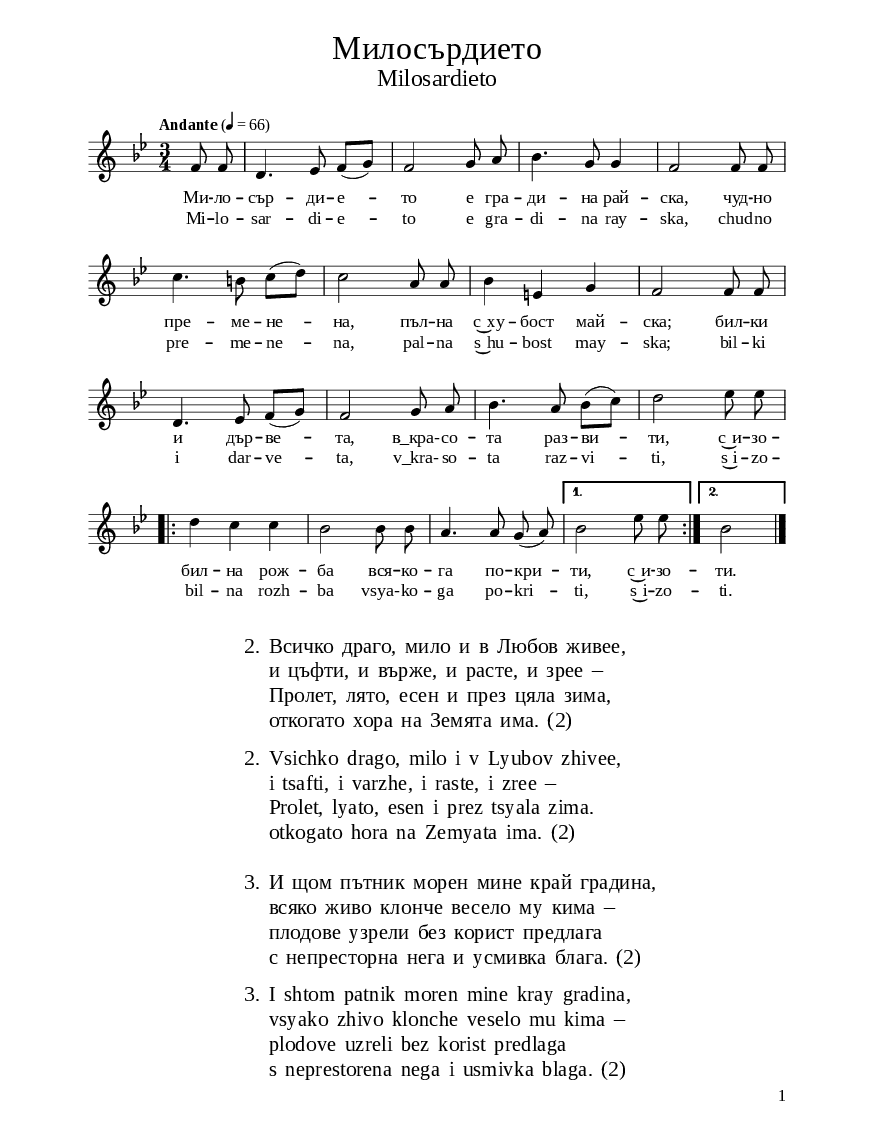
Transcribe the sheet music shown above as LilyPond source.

\version "2.24.1"

% include paper part and global functions
\include "include/globals.ily"

\bookpart {
   \label #'ref038
  \tocItem \markup "Милосърдието – Milosardieto"
  \include "include/bookpart-paper.ily"
  \score {
    \include "include/score-layout.ily"

    \new Voice \absolute {
      \clef treble
      \key bes \major
      \time 3/4
      \tempoFunc "Andante" 4 "66"
      \autoBeamOff
      \partial 4
      \autoBeamOff
      f'8 f'8 | d'4. es'8 f' ([ g' ]) |  f'2 g'8 a' |  bes'4. g'8 g'4 |  f'2 f'8 f' \break |
      c''4. b'8 c'' ([ d'' ]) |c''2 a'8 a' | bes'4 e' g' | f'2 f'8 f' \break |
      d'4. es'8 f' ([ g' ]) | f'2 g'8 a' | bes'4. a'8 bes' ([ c'' ]) | d''2 es''8 es'' \break
      \repeat volta 2 {d''4 c'' c'' bes'2 bes'8 bes' | a'4. a'8 g' ( a' ) |}
      \alternative { { bes'2 es''8 es'' } {  bes'2 \bar "|." \break } }
    }


    \addlyrics {
      Ми -- ло -- сър -- ди -- е -- то е гра -- ди -- на рай --
      ска, чуд -- но пре -- ме -- не -- на, пъл -- на
      с~ху -- бост май -- ска; бил -- ки и дър -- ве --
      та, "в_кра-" -- со -- та раз -- ви -- ти, с~и -- зо
      -- бил -- на рож -- ба вся -- ко -- га по -- кри
      -- ти, с~и -- зо -- ти.
    }

    \addlyrics {
      Mi -- lo -- sar -- di -- e -- to e gra -- di -- na ray --
      ska, chud -- no pre -- me -- ne -- na, pal -- na
      s~hu -- bost may -- ska; bil -- ki i dar -- ve --
      ta, "v_kra-" -- so -- ta raz -- vi -- ti, s~i -- zo
      -- bil -- na rozh -- ba "vsya-" -- ko -- ga po -- kri
      -- ti, s~i -- zo -- ti.
    }

    \header {
      title = \titleFunc "Милосърдието" "Milosardieto"
    }

    \midi{}

  } % score



  \markup \fontsize #bgCoupletFontSize {
    \hspace #15
    \override #`(baseline-skip . ,bgCoupletBaselineSkip)
    \column {
      \line {2. Всичко драго, мило и в Любов живее,}

      \line {"   "и цъфти, и върже, и расте, и зрее  –}

      \line {"   "Пролет, лято, есен и през цяла зима,}

      \line {"   "откогато хора на Земята има. (2)}
      \vspace #0.4

      \line {2. Vsichko drago, milo i v Lyubov zhivee,}

      \line {"   "i tsafti, i varzhe, i raste, i zree –}

      \line {"   "Prolet, lyato, esen i prez tsyala zima.}

      \line {"   "otkogato hora na Zemyata ima. (2)}
      \line { " " }

      \line {3. И щом пътник морен мине край градина,}

      \line {"   "всяко живо клонче весело му кима –}

      \line {"   "плодове узрели без корист предлага}

      \line {"   "с непресторна нега и усмивка блага. (2)}
      \vspace #0.4
      \line {3. I shtom patnik moren mine kray gradina,}

      \line {"   "vsyako zhivo klonche veselo mu kima –}

      \line {"   "plodove uzreli bez korist predlaga}

       \line {"   " s neprestorena nega i usmivka blaga. (2)}


    }


  } % markup

  \pageBreak

  \markup \fontsize #bgCoupletFontSize {
    \hspace #15
    \override #`(baseline-skip . ,bgCoupletBaselineSkip)
    \column {

      \line {4. Бедни и богати, здрави или болни, }

      \line {"   "и по всяко време тука са доволни, }

      \line {"   "че сменяват в Радост грижите, хомота, }

      \line {"   " и с утеха виждат смисъл във живота. (2) }
      \vspace #0.4
      \line {4. Bedni i bogati, zdravi ili bolni,}

      \line {"   "i po vsyako vreme tuka sa dovolni,}

      \line {"   "che smenyavat v Radost grizhite, homota,}

      \line {"   "i s uteha vizhdat smisal vav zhivota. (2)}
      \line { " " }

      \line {5. Затуй, който дири истинска победа,}

      \line {"   "рай такъв прекрасен нека си отгледа;}

      \line {"   "няма да се свърши щастие за него,}

      \line {"   "ще го благославят и Земя, и Небо. (2)}
      \vspace #0.4
      \line {5. Zatuy, koyto diri istinska pobeda,}

      \line {"   "ray takav prekrasen neka si otgleda;}

      \line {"   "nyama da se svarshi shtastie za nego,}

      \line {"   "shte go blagoslavyat i Zemya, i Nebo. (2)}
    }


  } % markup


  \markup \empty-two

  % include foreign translation(s) of the song
  \version "2.20.0"

\markup \fill-line { \fontsize #6 "Die Barmherzigkeit" }
\markup \null
\markup \null
\markup \fontsize #+2.5 {
  \hspace #6
  \override #'(baseline-skip . 2)
  \column {
    \line { "   " }
    \line { 1. Die Barmherzigkeit ist ein Paradiesgarten, }

    \line { "   " wunderschön geschmückt, erfüllt von der Maischönheit;  }

    \line { "   " Kräuter und Bäume, entwickelt in Schönheit, }

    \line { "   " immerdar reichlich bedeckt mit Früchten. (2)  }
    \line { "   " }

    \line { 2. Alles Wertvolle und Liebe lebt in Liebe,  }

    \line { "   " blüht, bildet Frucht, gedeiht und reift. }

    \line { "   " Frühling, Sommer, Herbst und Winter,  }

    \line { "   " seitdem es Menschen auf der Erde gibt. (2)}
    \line { "   " }

    \line { 3. Und wenn ein müder Reisender am Garten vorbeikommt, }

    \line { "   " begrüßt ihn freundlich jedes kleine, lebendige Ästchen  }

    \line { "   " und bietet ihm uneigennützig die reifen Früchte }

    \line { "   " mit einer aufrichtigen Wonne und mit einem gütigen Lächeln an. (2)}
    \line { "   " }

    \line { 4. Arme und Reiche, Gesunde oder Kranke }

    \line { "   " sind in jeder Zeit hier zufrieden,  }

    \line { "   " dass sie die Sorgen und das Joch in Freude verwandeln,  }

    \line { "   " mit Trost den Sinn des Lebens sehen. (2)}
    \line { "   " }

    \line { 5. Deshalb sollte jener, der nach dem wahren Sieg sucht, }

    \line { "   " solch ein wunderbares Paradies großziehen.  }

    \line { "   " Das Glück wird für ihn nicht enden  }

    \line { "   " Erde und Himmel werden ihn segnen. (2)}

  }
}


} % bookpart
